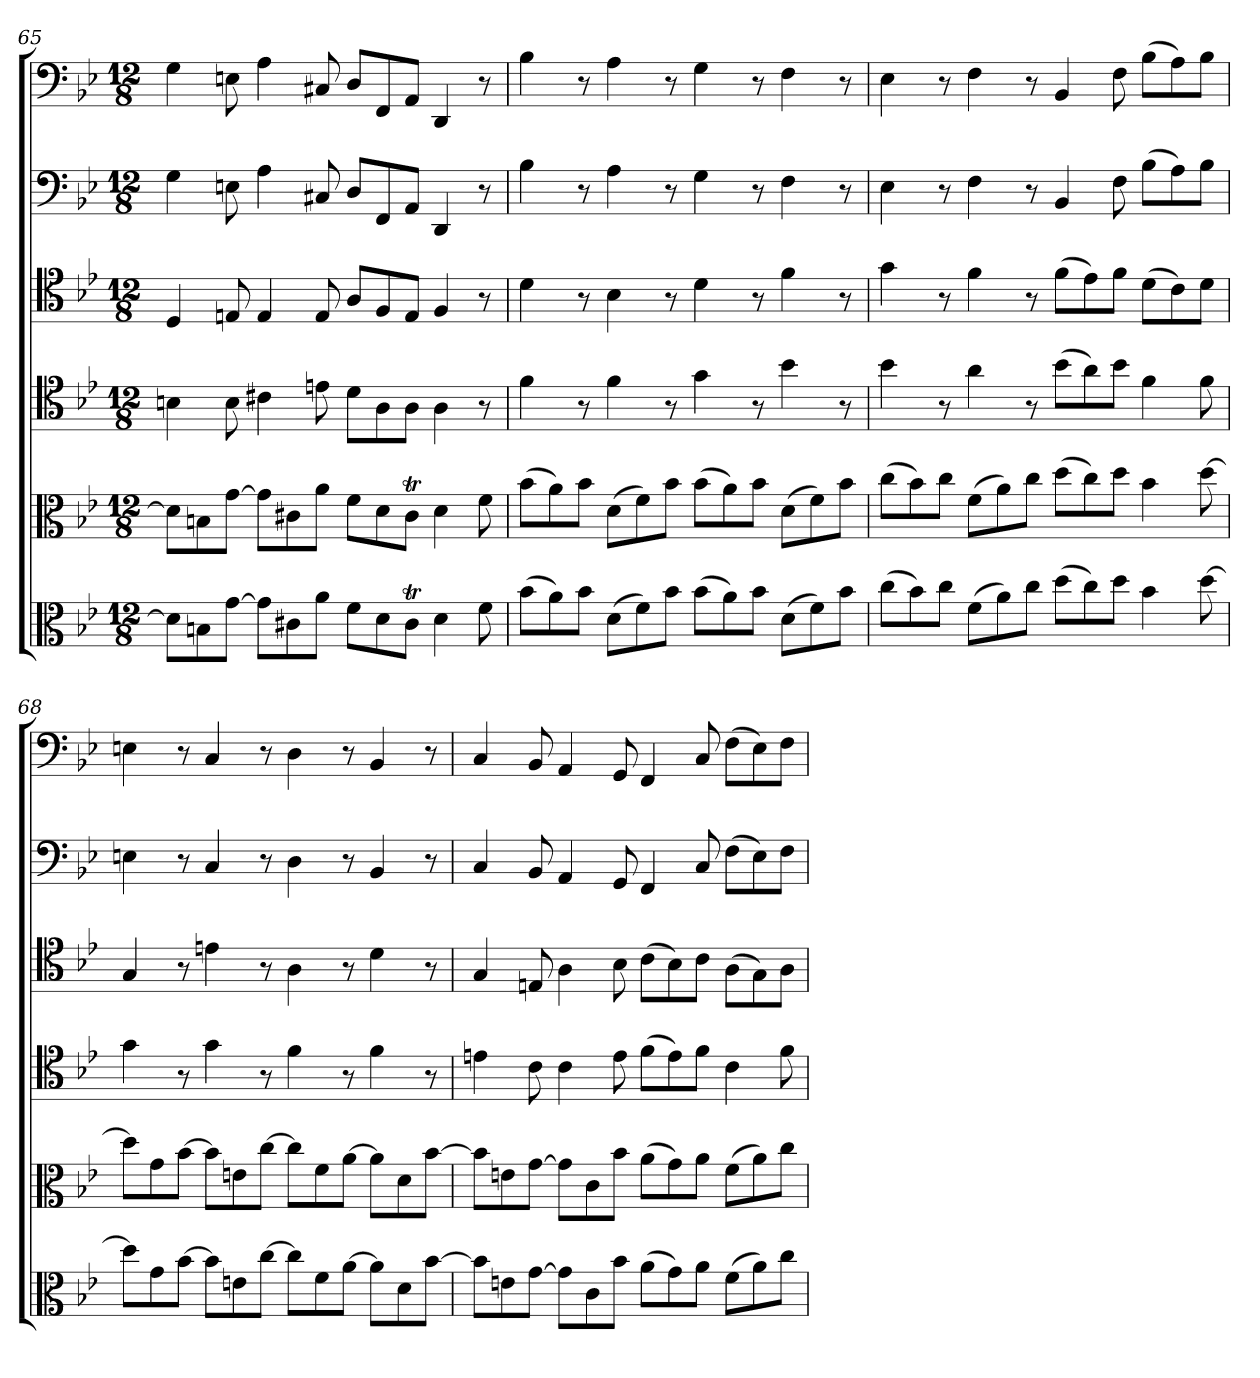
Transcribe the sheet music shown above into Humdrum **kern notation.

**kern	**kern	**kern	**kern	**kern	**kern
*part6	*part5	*part4	*part3	*part2	*part1
*staff6	*staff5	*staff4	*staff3	*staff2	*staff1
*clefC3	*clefC3	*clefC4	*clefC4	*clefF4	*clefF4
*k[b-e-]	*k[b-e-]	*k[b-e-]	*k[b-e-]	*k[b-e-]	*k[b-e-]
*B-:	*B-:	*B-:	*B-:	*B-:	*B-:
*M12/8	*M12/8	*M12/8	*M12/8	*M12/8	*M12/8
=65	=65	=65	=65	=65	=65
8d\L]	8d\L]	4Bn\	4D/	4G\	4G\
8Bn\	8Bn\	.	.	.	.
[8g\J	[8g\J	8B\	8En/	8En\	8En\
8g\L]	8g\L]	4c#X\	4E/	4A\	4A\
8c#X\	8c#X\	.	.	.	.
8a\J	8a\J	8en\	8E/	8C#X/	8C#X/
8f\L	8f\L	8d\L	8A/L	8D/L	8D/L
8d\	8d\	8A\	8F/	8FF/	8FF/
8c#t\J	8c#t\J	8A\J	8E/J	8AA/J	8AA/J
4d\	4d\	4A\	4F/	4DD/	4DD/
8f\	8f\	8r	8r	8r	8r
=66	=66	=66	=66	=66	=66
(8b-\L	(8b-\L	4f\	4d\	4B-\	4B-\
8a\)	8a\)	.	.	.	.
8b-\J	8b-\J	8r	8r	8r	8r
(8d\L	(8d\L	4f\	4B-\	4A\	4A\
8f\)	8f\)	.	.	.	.
8b-\J	8b-\J	8r	8r	8r	8r
(8b-\L	(8b-\L	4g\	4d\	4G\	4G\
8a\)	8a\)	.	.	.	.
8b-\J	8b-\J	8r	8r	8r	8r
(8d\L	(8d\L	4b-\	4f\	4F\	4F\
8f\)	8f\)	.	.	.	.
8b-\J	8b-\J	8r	8r	8r	8r
=67	=67	=67	=67	=67	=67
(8cc\L	(8cc\L	4b-\	4g\	4E-\	4E-\
8b-\)	8b-\)	.	.	.	.
8cc\J	8cc\J	8r	8r	8r	8r
(8f\L	(8f\L	4a\	4f\	4F\	4F\
8a\)	8a\)	.	.	.	.
8cc\J	8cc\J	8r	8r	8r	8r
(8dd\L	(8dd\L	(8b-\L	(8f\L	4BB-/	4BB-/
8cc\)	8cc\)	8a\)	8e-\)	.	.
8dd\J	8dd\J	8b-\J	8f\J	8F\	8F\
4b-\	4b-\	4f\	(8d\L	(8B-\L	(8B-\L
.	.	.	8c\)	8A\)	8A\)
[8dd\	[8dd\	8f\	8d\J	8B-\J	8B-\J
=68	=68	=68	=68	=68	=68
8dd\L]	8dd\L]	4g\	4G/	4En\	4En\
8g\	8g\	.	.	.	.
[8b-\J	[8b-\J	8r	8r	8r	8r
8b-\L]	8b-\L]	4g\	4en\	4C/	4C/
8en\	8en\	.	.	.	.
[8cc\J	[8cc\J	8r	8r	8r	8r
8cc\L]	8cc\L]	4f\	4A\	4D\	4D\
8f\	8f\	.	.	.	.
[8a\J	[8a\J	8r	8r	8r	8r
8a\L]	8a\L]	4f\	4d\	4BB-/	4BB-/
8d\	8d\	.	.	.	.
[8b-\J	[8b-\J	8r	8r	8r	8r
=69	=69	=69	=69	=69	=69
8b-\L]	8b-\L]	4en\	4G/	4C/	4C/
8en\	8en\	.	.	.	.
[8g\J	[8g\J	8c\	8En/	8BB-/	8BB-/
8g\L]	8g\L]	4c\	4A\	4AA/	4AA/
8c\	8c\	.	.	.	.
8b-\J	8b-\J	8e\	8B-\	8GG/	8GG/
(8a\L	(8a\L	(8f\L	(8c\L	4FF/	4FF/
8g\)	8g\)	8e\)	8B-\)	.	.
8a\J	8a\J	8f\J	8c\J	8C/	8C/
(8f\L	(8f\L	4c\	(8A\L	(8F\L	(8F\L
8a\)	8a\)	.	8G\)	8E-\)	8E-\)
8cc\J	8cc\J	8f\	8A\J	8F\J	8F\J
=	=	=	=	=	=
*-	*-	*-	*-	*-	*-
